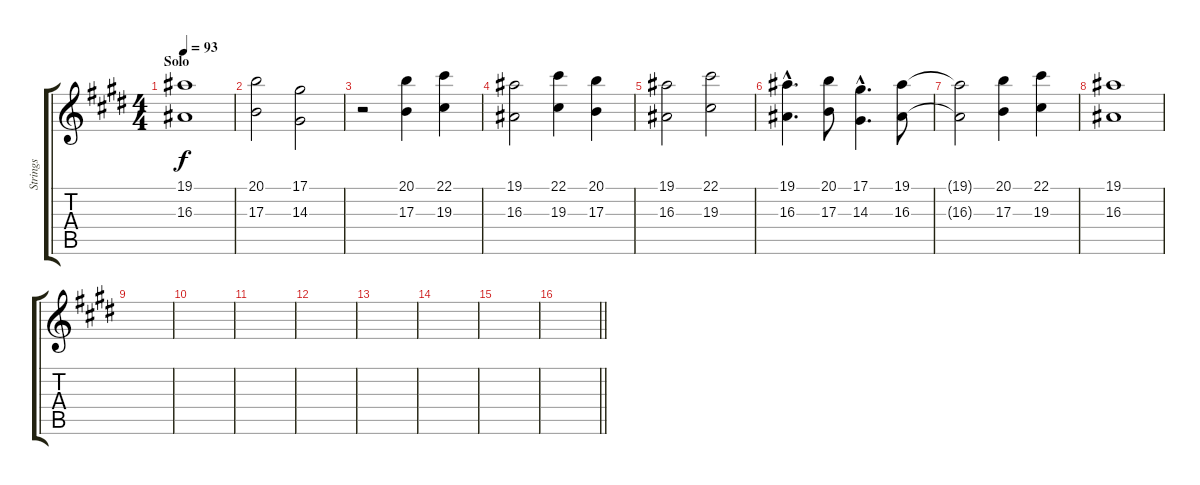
\track ("Strings" "Strings") {instrument stringensemble1}
\staff {score tabs}
\tuning (Eb4 Bb3 Gb3 Db3 Ab2 Eb2) {hide}
\ts (4 4)
\section ("" "Solo")
\tempo 93
\clef g2
\ks c#minor
(19.1 16.3).1{dy f volume 9} |
(20.1 17.3).2 (17.1 14.3).2 |
r.2 (20.1 17.3).4 (22.1 19.3).4 |
(19.1 16.3).2 (22.1 19.3).4 (20.1 17.3).4 |
(19.1 16.3).2 (22.1 19.3).2 |
(19.1{hac} 16.3{hac}).4{d} (20.1 17.3).8 (17.1{hac} 14.3{hac}).4{d} (19.1 16.3).8 |
(19.1{t} 16.3{t}).2 (20.1 17.3).4 (22.1 19.3).4 |
(19.1 16.3).1 |
|
|
|
|
|
|
|
\barLineRight lightlight
